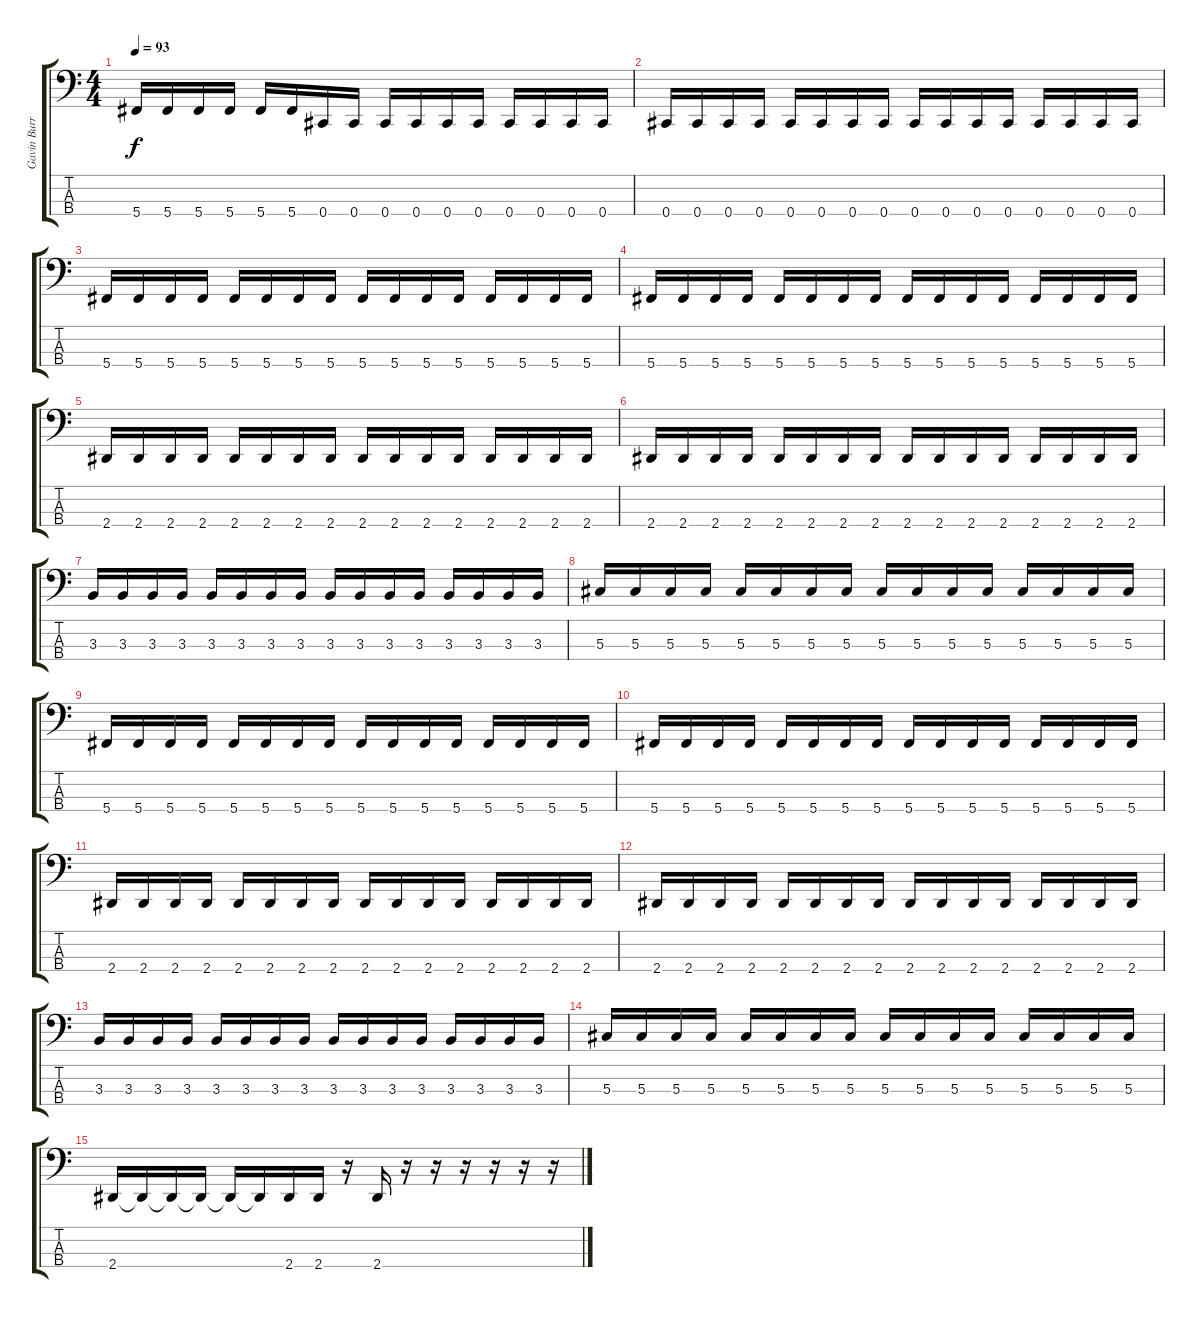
\track ("Gavin Burrough" "Gavin Burr") {instrument electricbassfinger}
\staff {score tabs}
\tuning (Gb2 Db2 Ab1 Db1) {hide}
\ts (4 4)
\tempo 93
\clef f4
\ks c
5.4.16{dy f} 5.4.16 5.4.16 5.4.16 5.4.16 5.4.16 0.4.16 0.4.16 0.4.16 0.4.16 0.4.16 0.4.16 0.4.16 0.4.16 0.4.16 0.4.16 |
0.4.16 0.4.16 0.4.16 0.4.16 0.4.16 0.4.16 0.4.16 0.4.16 0.4.16 0.4.16 0.4.16 0.4.16 0.4.16 0.4.16 0.4.16 0.4.16 |
5.4.16 5.4.16 5.4.16 5.4.16 5.4.16 5.4.16 5.4.16 5.4.16 5.4.16 5.4.16 5.4.16 5.4.16 5.4.16 5.4.16 5.4.16 5.4.16 |
5.4.16 5.4.16 5.4.16 5.4.16 5.4.16 5.4.16 5.4.16 5.4.16 5.4.16 5.4.16 5.4.16 5.4.16 5.4.16 5.4.16 5.4.16 5.4.16 |
2.4.16 2.4.16 2.4.16 2.4.16 2.4.16 2.4.16 2.4.16 2.4.16 2.4.16 2.4.16 2.4.16 2.4.16 2.4.16 2.4.16 2.4.16 2.4.16 |
2.4.16 2.4.16 2.4.16 2.4.16 2.4.16 2.4.16 2.4.16 2.4.16 2.4.16 2.4.16 2.4.16 2.4.16 2.4.16 2.4.16 2.4.16 2.4.16 |
3.3.16 3.3.16 3.3.16 3.3.16 3.3.16 3.3.16 3.3.16 3.3.16 3.3.16 3.3.16 3.3.16 3.3.16 3.3.16 3.3.16 3.3.16 3.3.16 |
5.3.16 5.3.16 5.3.16 5.3.16 5.3.16 5.3.16 5.3.16 5.3.16 5.3.16 5.3.16 5.3.16 5.3.16 5.3.16 5.3.16 5.3.16 5.3.16 |
5.4.16 5.4.16 5.4.16 5.4.16 5.4.16 5.4.16 5.4.16 5.4.16 5.4.16 5.4.16 5.4.16 5.4.16 5.4.16 5.4.16 5.4.16 5.4.16 |
5.4.16 5.4.16 5.4.16 5.4.16 5.4.16 5.4.16 5.4.16 5.4.16 5.4.16 5.4.16 5.4.16 5.4.16 5.4.16 5.4.16 5.4.16 5.4.16 |
2.4.16 2.4.16 2.4.16 2.4.16 2.4.16 2.4.16 2.4.16 2.4.16 2.4.16 2.4.16 2.4.16 2.4.16 2.4.16 2.4.16 2.4.16 2.4.16 |
2.4.16 2.4.16 2.4.16 2.4.16 2.4.16 2.4.16 2.4.16 2.4.16 2.4.16 2.4.16 2.4.16 2.4.16 2.4.16 2.4.16 2.4.16 2.4.16 |
3.3.16 3.3.16 3.3.16 3.3.16 3.3.16 3.3.16 3.3.16 3.3.16 3.3.16 3.3.16 3.3.16 3.3.16 3.3.16 3.3.16 3.3.16 3.3.16 |
5.3.16 5.3.16 5.3.16 5.3.16 5.3.16 5.3.16 5.3.16 5.3.16 5.3.16 5.3.16 5.3.16 5.3.16 5.3.16 5.3.16 5.3.16 5.3.16 |
2.4.16 2.4{t}.16 2.4{t}.16 2.4{t}.16 2.4{t}.16 2.4{t}.16 2.4.16 2.4.16 r.16 2.4.16 r.16 r.16 r.16 r.16 r.16 r.16
